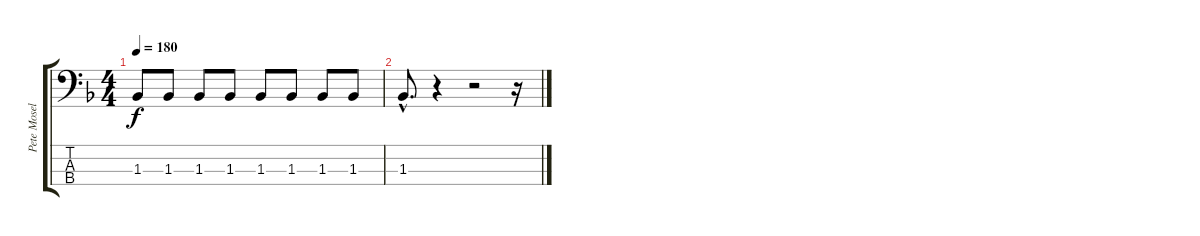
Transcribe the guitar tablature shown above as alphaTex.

\track ("Pete Mosely (Bass)" "Pete Mosel") {instrument electricbasspick}
\staff {score tabs}
\tuning (G2 D2 A1 D1) {hide}
\ts (4 4)
\tempo 180
\clef f4
\ks f
1.3.8{dy f} 1.3.8 1.3.8 1.3.8 1.3.8 1.3.8 1.3.8 1.3.8 |
1.3{hac}.8{d} r.4 r.2 r.16
